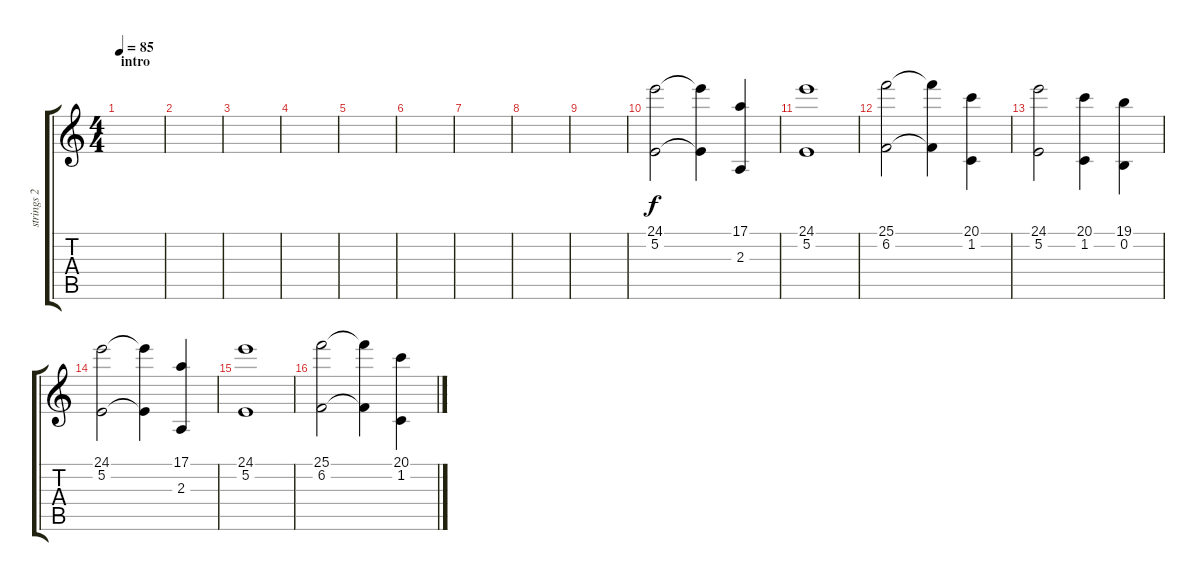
\track ("strings 2" "strings 2") {instrument stringensemble2}
\staff {score tabs}
\tuning (E4 B3 G3 D3 A2 E2) {hide}
\ts (4 4)
\section ("" "intro")
\tempo 85
\clef g2
\ks c
|
|
|
|
|
|
|
|
|
(24.1 5.2).2 (24.1{t} 5.2{t}).4 (17.1 2.3).4 |
(24.1 5.2).1 |
(25.1 6.2).2 (25.1{t} 6.2{t}).4 (20.1 1.2).4 |
(24.1 5.2).2 (20.1 1.2).4 (19.1 0.2).4 |
(24.1 5.2).2 (24.1{t} 5.2{t}).4 (17.1 2.3).4 |
(24.1 5.2).1 |
(25.1 6.2).2 (25.1{t} 6.2{t}).4 (20.1 1.2).4
